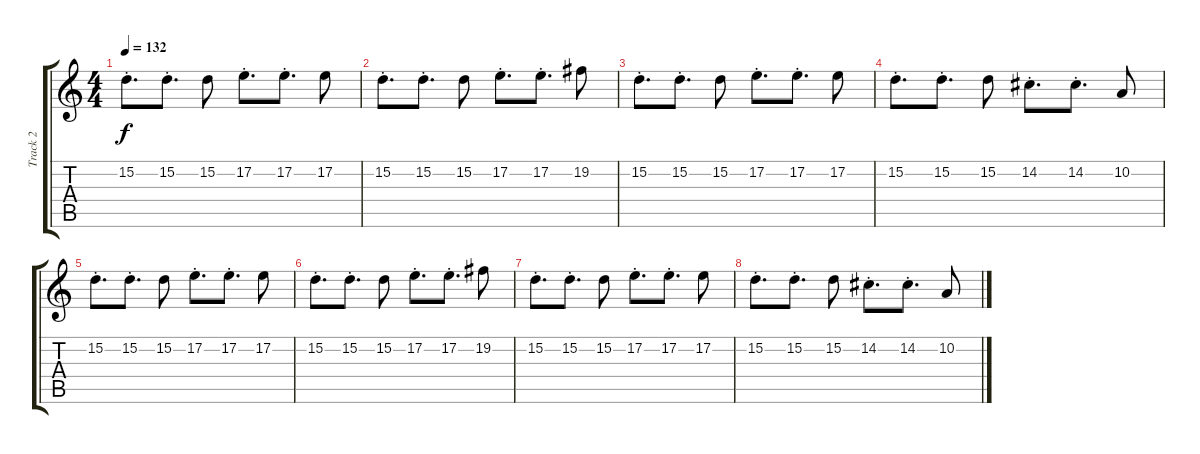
\track ("Track 2" "Track 2") {instrument stringensemble1}
\staff {score tabs}
\tuning (E4 B3 G3 D3 A2 E2) {hide}
\ts (4 4)
\tempo 132
\clef g2
\ks c
15.2{st}.8{d dy f} 15.2{st}.8{d} 15.2.8 17.2{st}.8{d} 17.2{st}.8{d} 17.2.8 |
15.2{st}.8{d} 15.2{st}.8{d} 15.2.8 17.2{st}.8{d} 17.2{st}.8{d} 19.2.8 |
15.2{st}.8{d} 15.2{st}.8{d} 15.2.8 17.2{st}.8{d} 17.2{st}.8{d} 17.2.8 |
15.2{st}.8{d} 15.2{st}.8{d} 15.2.8 14.2{st}.8{d} 14.2{st}.8{d} 10.2.8 |
15.2{st}.8{d} 15.2{st}.8{d} 15.2.8 17.2{st}.8{d} 17.2{st}.8{d} 17.2.8 |
15.2{st}.8{d} 15.2{st}.8{d} 15.2.8 17.2{st}.8{d} 17.2{st}.8{d} 19.2.8 |
15.2{st}.8{d} 15.2{st}.8{d} 15.2.8 17.2{st}.8{d} 17.2{st}.8{d} 17.2.8 |
15.2{st}.8{d} 15.2{st}.8{d} 15.2.8 14.2{st}.8{d} 14.2{st}.8{d} 10.2.8
